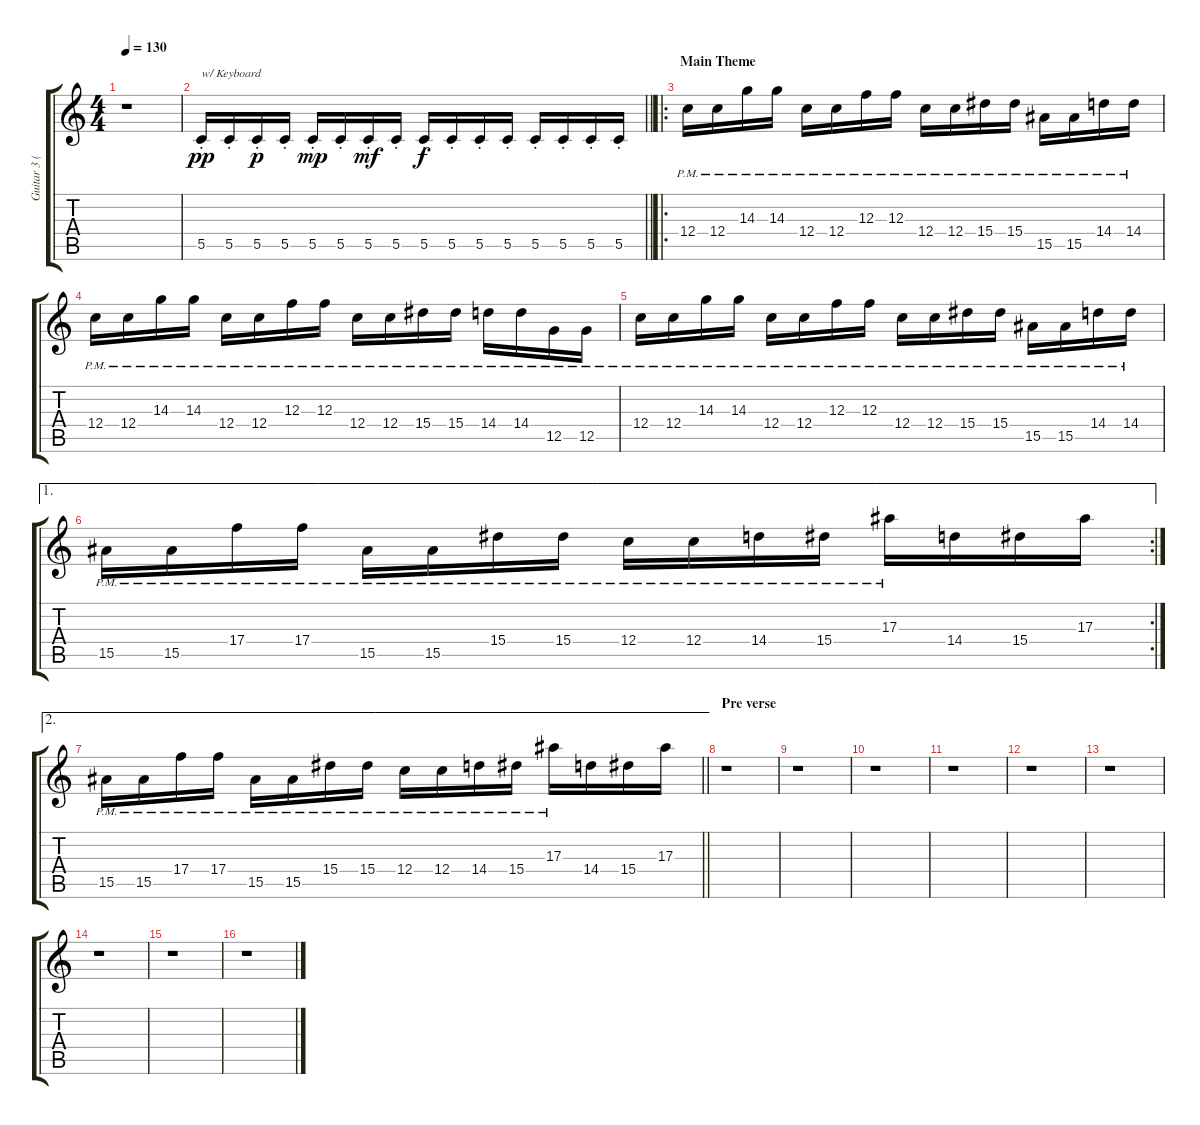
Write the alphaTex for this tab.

\track ("Guitar 3 (Lead)" "Guitar 3 (") {instrument distortionguitar}
\staff {score tabs}
\tuning (D4 A3 F3 C3 G2 C2) {hide}
\ts (4 4)
\tempo 130
\clef g2
\ks c
r.1{dy pp} |
\barLineRight lightlight
5.5{st}.16{txt "w/ Keyboard" volume 9 instrument lead2sawtooth} 5.5{st}.16 5.5{st}.16{dy p} 5.5{st}.16 5.5{st}.16{dy mp} 5.5{st}.16 5.5{st}.16{dy mf} 5.5{st}.16 5.5{st}.16{dy f} 5.5{st}.16 5.5{st}.16 5.5{st}.16 5.5{st}.16 5.5{st}.16 5.5{st}.16 5.5{st}.16 |
\ro
\section ("" "Main Theme")
12.4{pm}.16{volume 15 instrument overdrivenguitar} 12.4{pm}.16 14.3{pm}.16 14.3{pm}.16 12.4{pm}.16 12.4{pm}.16 12.3{pm}.16 12.3{pm}.16 12.4{pm}.16 12.4{pm}.16 15.4{pm}.16 15.4{pm}.16 15.5{pm}.16 15.5{pm}.16 14.4{pm}.16 14.4{pm}.16 |
12.4{pm}.16{volume 15 instrument overdrivenguitar} 12.4{pm}.16 14.3{pm}.16 14.3{pm}.16 12.4{pm}.16 12.4{pm}.16 12.3{pm}.16 12.3{pm}.16 12.4{pm}.16 12.4{pm}.16 15.4{pm}.16 15.4{pm}.16 14.4{pm}.16 14.4{pm}.16 12.5{pm}.16 12.5{pm}.16 |
12.4{pm}.16{volume 15 instrument overdrivenguitar} 12.4{pm}.16 14.3{pm}.16 14.3{pm}.16 12.4{pm}.16 12.4{pm}.16 12.3{pm}.16 12.3{pm}.16 12.4{pm}.16 12.4{pm}.16 15.4{pm}.16 15.4{pm}.16 15.5{pm}.16 15.5{pm}.16 14.4{pm}.16 14.4{pm}.16 |
\ae 1
\rc 2
15.5{pm}.16 15.5{pm}.16 17.4{pm}.16 17.4{pm}.16 15.5{pm}.16 15.5{pm}.16 15.4{pm}.16 15.4{pm}.16 12.4{pm}.16 12.4{pm}.16 14.4{pm}.16 15.4{pm}.16 17.3{pm}.16 14.4.16 15.4.16 17.3.16 |
\ae 2
\barLineRight lightlight
15.5{pm}.16 15.5{pm}.16 17.4{pm}.16 17.4{pm}.16 15.5{pm}.16 15.5{pm}.16 15.4{pm}.16 15.4{pm}.16 12.4{pm}.16 12.4{pm}.16 14.4{pm}.16 15.4{pm}.16 17.3{pm}.16 14.4.16 15.4.16 17.3.16 |
\section ("" "Pre verse")
r.1 |
r.1 |
r.1 |
r.1 |
r.1 |
r.1 |
r.1 |
r.1 |
r.1
